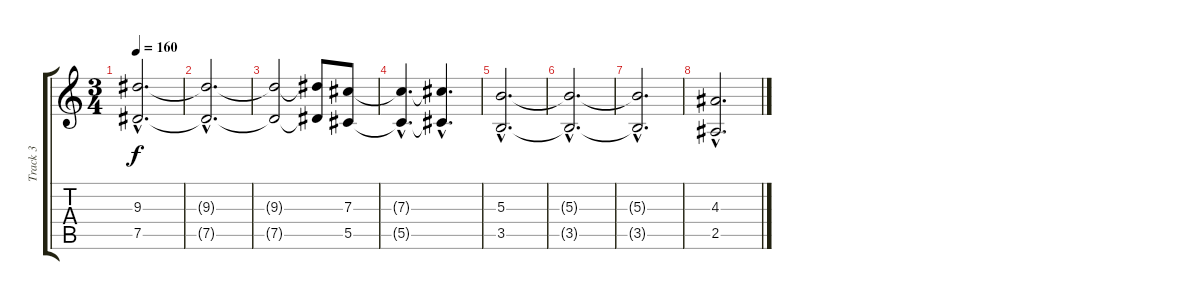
\track ("Track 3" "Track 3") {instrument overdrivenguitar}
\staff {score tabs}
\tuning (Eb4 Bb3 Gb3 Db3 Ab2 Eb2) {hide}
\ts (3 4)
\tempo 160
\clef g2
\ks c
(9.3{hac} 7.5{hac}).2{d dy f} |
(9.3{hac t} 7.5{hac t}).2{d} |
(9.3{t} 7.5{t}).2 (9.3{t} 7.5{t}).8 (7.3 5.5).8 |
(7.3{hac t} 5.5{hac t}).4{d} (7.3{hac t} 5.5{hac t}).4{d} |
(5.3{hac} 3.5{hac}).2{d} |
(5.3{hac t} 3.5{hac t}).2{d} |
(5.3{hac t} 3.5{hac t}).2{d} |
(4.3{hac} 2.5{hac}).2{d}
